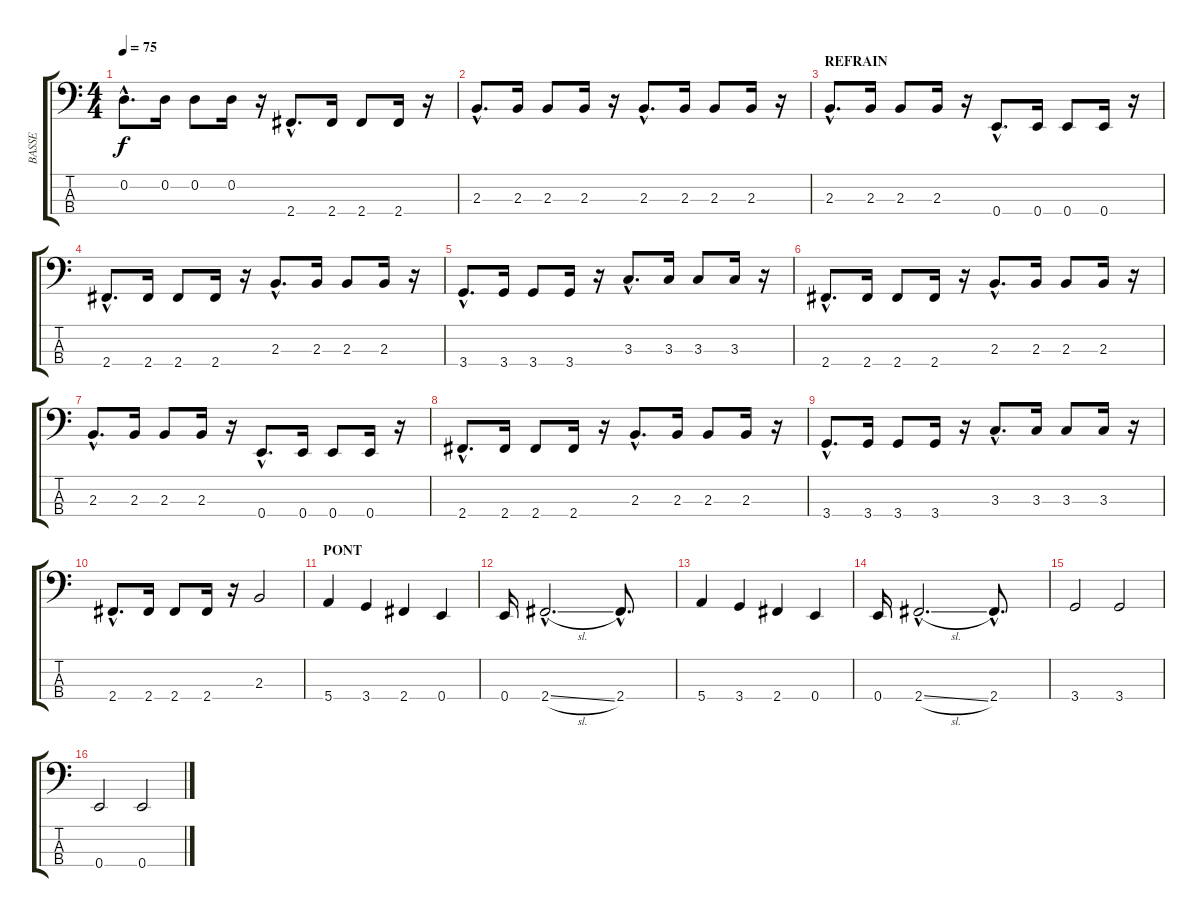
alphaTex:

\track ("BASSE" "BASSE") {instrument electricbassfinger}
\staff {score tabs}
\tuning (G2 D2 A1 E1) {hide}
\ts (4 4)
\tempo 75
\clef f4
\ks c
0.2{hac}.8{d dy f} 0.2.16 0.2.8 0.2.16 r.16 2.4{hac}.8{d} 2.4.16 2.4.8 2.4.16 r.16 |
2.3{hac}.8{d} 2.3.16 2.3.8 2.3.16 r.16 2.3{hac}.8{d} 2.3.16 2.3.8 2.3.16 r.16 |
\section ("" "REFRAIN")
2.3{hac}.8{d} 2.3.16 2.3.8 2.3.16 r.16 0.4{hac}.8{d} 0.4.16 0.4.8 0.4.16 r.16 |
2.4{hac}.8{d} 2.4.16 2.4.8 2.4.16 r.16 2.3{hac}.8{d} 2.3.16 2.3.8 2.3.16 r.16 |
3.4{hac}.8{d} 3.4.16 3.4.8 3.4.16 r.16 3.3{hac}.8{d} 3.3.16 3.3.8 3.3.16 r.16 |
2.4{hac}.8{d} 2.4.16 2.4.8 2.4.16 r.16 2.3{hac}.8{d} 2.3.16 2.3.8 2.3.16 r.16 |
2.3{hac}.8{d} 2.3.16 2.3.8 2.3.16 r.16 0.4{hac}.8{d} 0.4.16 0.4.8 0.4.16 r.16 |
2.4{hac}.8{d} 2.4.16 2.4.8 2.4.16 r.16 2.3{hac}.8{d} 2.3.16 2.3.8 2.3.16 r.16 |
3.4{hac}.8{d} 3.4.16 3.4.8 3.4.16 r.16 3.3{hac}.8{d} 3.3.16 3.3.8 3.3.16 r.16 |
2.4{hac}.8{d} 2.4.16 2.4.8 2.4.16 r.16 2.3.2 |
\section ("" "PONT")
5.4.4 3.4.4 2.4.4 0.4.4 |
0.4.16 2.4{sl hac}.2{d} 2.4{hac}.8{d} |
5.4.4 3.4.4 2.4.4 0.4.4 |
0.4.16 2.4{sl hac}.2{d} 2.4{hac}.8{d} |
3.4.2 3.4.2 |
0.4.2 0.4.2
